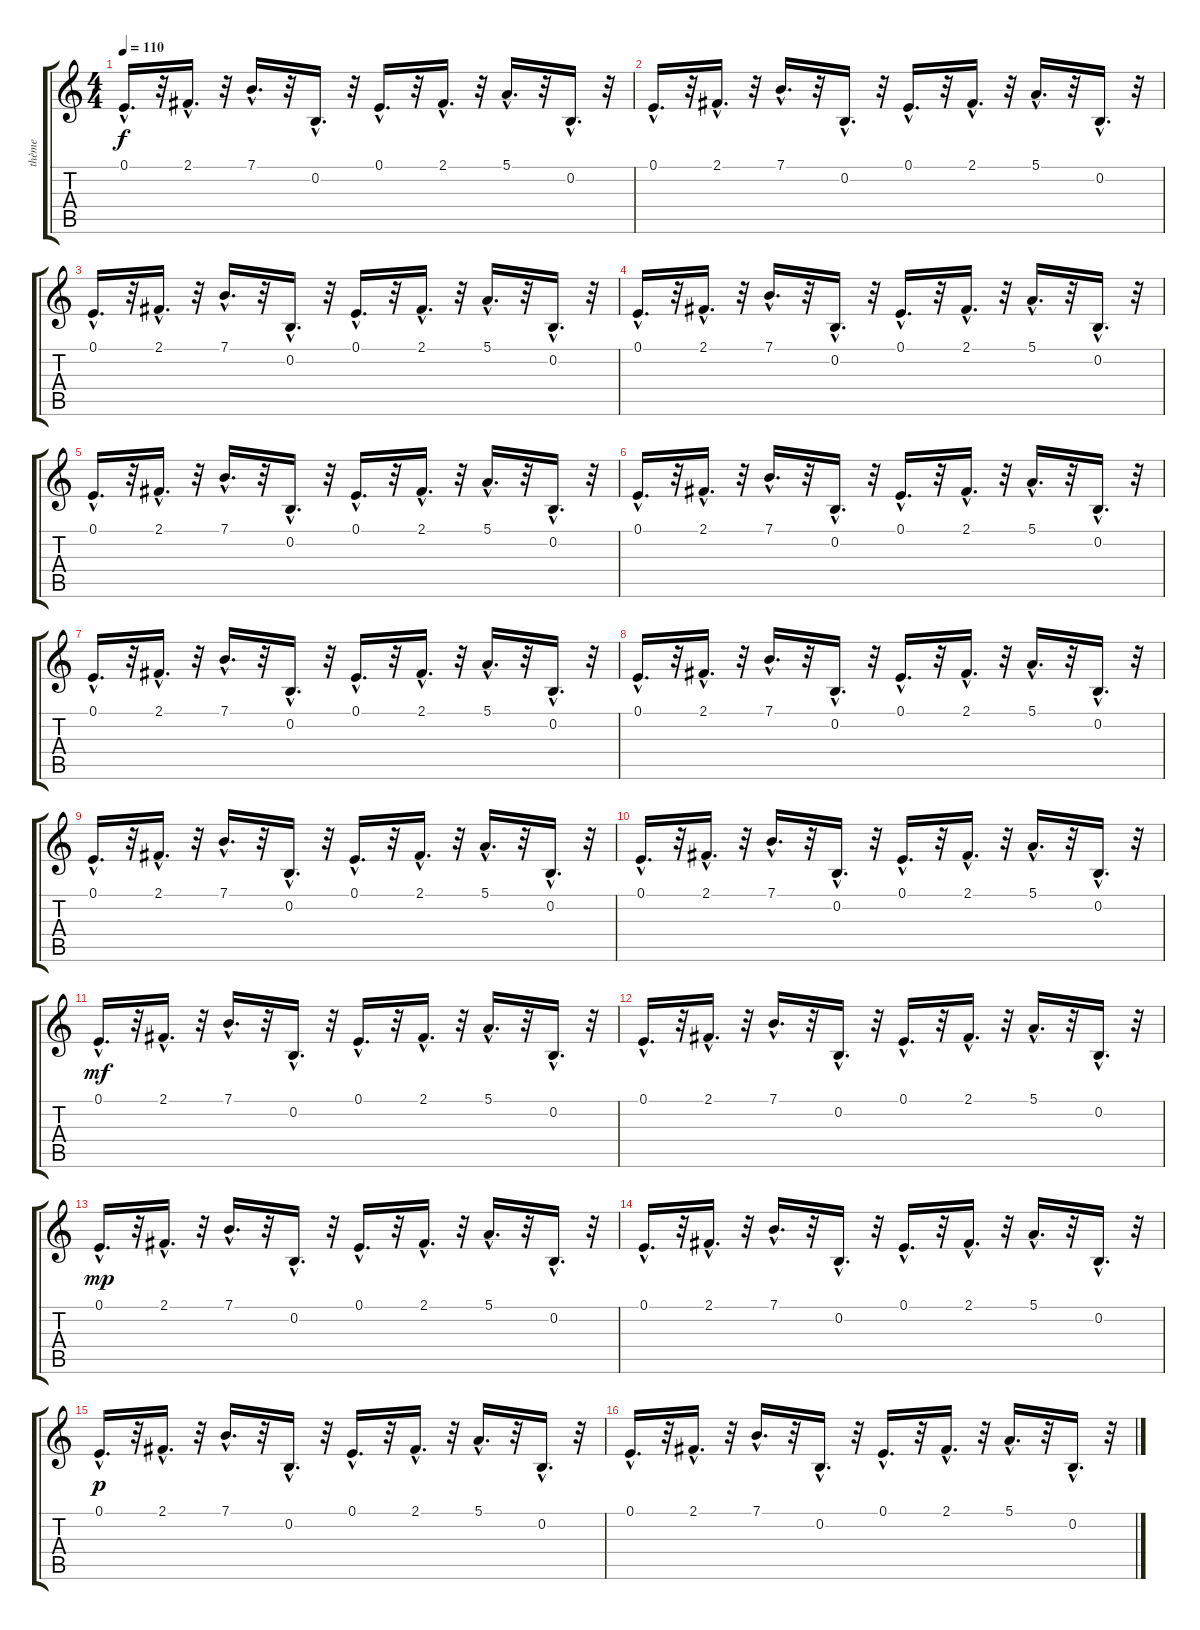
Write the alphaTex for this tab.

\track ("thème" "thème") {instrument clavinet}
\staff {score tabs}
\tuning (E4 B3 G3 D3 A2 E2) {hide}
\ts (4 4)
\tempo 110
\clef g2
\ks c
0.1{hac}.16{d dy f} r.32 2.1{hac}.16{d} r.32 7.1{hac}.16{d} r.32 0.2{hac}.16{d} r.32 0.1{hac}.16{d} r.32 2.1{hac}.16{d} r.32 5.1{hac}.16{d} r.32 0.2{hac}.16{d} r.32 |
0.1{hac}.16{d} r.32 2.1{hac}.16{d} r.32 7.1{hac}.16{d} r.32 0.2{hac}.16{d} r.32 0.1{hac}.16{d} r.32 2.1{hac}.16{d} r.32 5.1{hac}.16{d} r.32 0.2{hac}.16{d} r.32 |
0.1{hac}.16{d} r.32 2.1{hac}.16{d} r.32 7.1{hac}.16{d} r.32 0.2{hac}.16{d} r.32 0.1{hac}.16{d} r.32 2.1{hac}.16{d} r.32 5.1{hac}.16{d} r.32 0.2{hac}.16{d} r.32 |
0.1{hac}.16{d} r.32 2.1{hac}.16{d} r.32 7.1{hac}.16{d} r.32 0.2{hac}.16{d} r.32 0.1{hac}.16{d} r.32 2.1{hac}.16{d} r.32 5.1{hac}.16{d} r.32 0.2{hac}.16{d} r.32 |
0.1{hac}.16{d} r.32 2.1{hac}.16{d} r.32 7.1{hac}.16{d} r.32 0.2{hac}.16{d} r.32 0.1{hac}.16{d} r.32 2.1{hac}.16{d} r.32 5.1{hac}.16{d} r.32 0.2{hac}.16{d} r.32 |
0.1{hac}.16{d} r.32 2.1{hac}.16{d} r.32 7.1{hac}.16{d} r.32 0.2{hac}.16{d} r.32 0.1{hac}.16{d} r.32 2.1{hac}.16{d} r.32 5.1{hac}.16{d} r.32 0.2{hac}.16{d} r.32 |
0.1{hac}.16{d} r.32 2.1{hac}.16{d} r.32 7.1{hac}.16{d} r.32 0.2{hac}.16{d} r.32 0.1{hac}.16{d} r.32 2.1{hac}.16{d} r.32 5.1{hac}.16{d} r.32 0.2{hac}.16{d} r.32 |
0.1{hac}.16{d} r.32 2.1{hac}.16{d} r.32 7.1{hac}.16{d} r.32 0.2{hac}.16{d} r.32 0.1{hac}.16{d} r.32 2.1{hac}.16{d} r.32 5.1{hac}.16{d} r.32 0.2{hac}.16{d} r.32 |
0.1{hac}.16{d} r.32 2.1{hac}.16{d} r.32 7.1{hac}.16{d} r.32 0.2{hac}.16{d} r.32 0.1{hac}.16{d} r.32 2.1{hac}.16{d} r.32 5.1{hac}.16{d} r.32 0.2{hac}.16{d} r.32 |
0.1{hac}.16{d} r.32 2.1{hac}.16{d} r.32 7.1{hac}.16{d} r.32 0.2{hac}.16{d} r.32 0.1{hac}.16{d} r.32 2.1{hac}.16{d} r.32 5.1{hac}.16{d} r.32 0.2{hac}.16{d} r.32 |
0.1{hac}.16{d dy mf} r.32 2.1{hac}.16{d} r.32 7.1{hac}.16{d} r.32 0.2{hac}.16{d} r.32 0.1{hac}.16{d} r.32 2.1{hac}.16{d} r.32 5.1{hac}.16{d} r.32 0.2{hac}.16{d} r.32 |
0.1{hac}.16{d} r.32 2.1{hac}.16{d} r.32 7.1{hac}.16{d} r.32 0.2{hac}.16{d} r.32 0.1{hac}.16{d} r.32 2.1{hac}.16{d} r.32 5.1{hac}.16{d} r.32 0.2{hac}.16{d} r.32 |
0.1{hac}.16{d dy mp} r.32 2.1{hac}.16{d} r.32 7.1{hac}.16{d} r.32 0.2{hac}.16{d} r.32 0.1{hac}.16{d} r.32 2.1{hac}.16{d} r.32 5.1{hac}.16{d} r.32 0.2{hac}.16{d} r.32 |
0.1{hac}.16{d} r.32 2.1{hac}.16{d} r.32 7.1{hac}.16{d} r.32 0.2{hac}.16{d} r.32 0.1{hac}.16{d} r.32 2.1{hac}.16{d} r.32 5.1{hac}.16{d} r.32 0.2{hac}.16{d} r.32 |
0.1{hac}.16{d dy p} r.32 2.1{hac}.16{d} r.32 7.1{hac}.16{d} r.32 0.2{hac}.16{d} r.32 0.1{hac}.16{d} r.32 2.1{hac}.16{d} r.32 5.1{hac}.16{d} r.32 0.2{hac}.16{d} r.32 |
0.1{hac}.16{d} r.32 2.1{hac}.16{d} r.32 7.1{hac}.16{d} r.32 0.2{hac}.16{d} r.32 0.1{hac}.16{d} r.32 2.1{hac}.16{d} r.32 5.1{hac}.16{d} r.32 0.2{hac}.16{d} r.32
